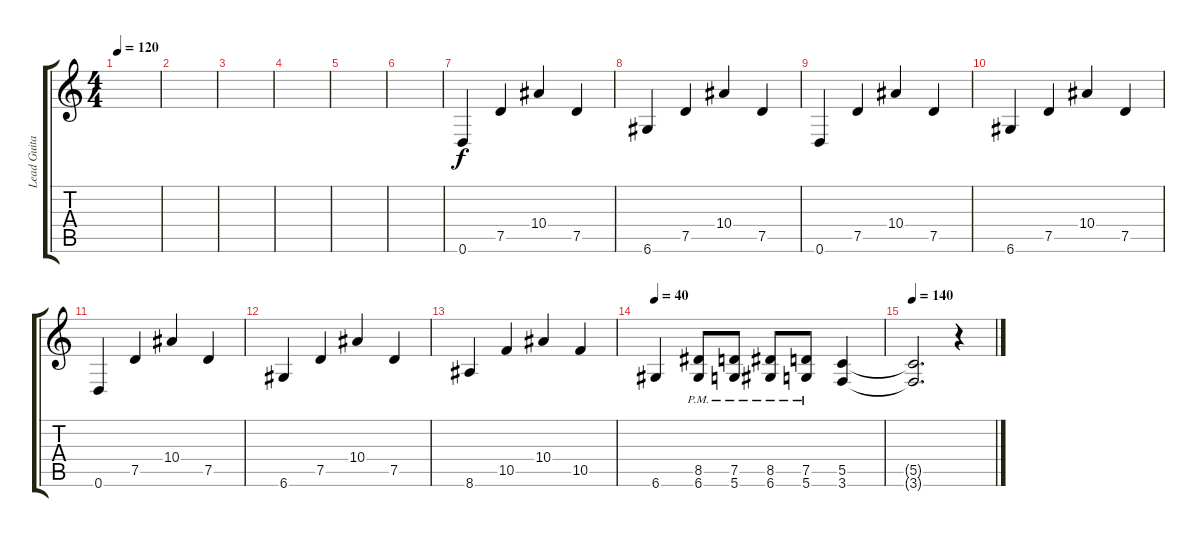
\track ("Lead Guitar" "Lead Guita") {instrument overdrivenguitar}
\staff {score tabs}
\tuning (D4 A3 F3 C3 G2 D2) {hide}
\ts (4 4)
\tempo 120
\clef g2
\ks c
|
|
|
|
|
|
0.6.4 7.5.4 10.4.4 7.5.4 |
6.6.4 7.5.4 10.4.4 7.5.4 |
0.6.4 7.5.4 10.4.4 7.5.4 |
6.6.4 7.5.4 10.4.4 7.5.4 |
0.6.4 7.5.4 10.4.4 7.5.4 |
6.6.4 7.5.4 10.4.4 7.5.4 |
8.6.4 10.5.4 10.4.4 10.5.4 |
\tempo 40
6.6.4 (8.5{pm} 6.6{pm}).8 (7.5{pm} 5.6{pm}).8 (8.5{pm} 6.6{pm}).8 (7.5{pm} 5.6{pm}).8 (5.5 3.6).4 |
\tempo 140
(5.5{t} 3.6{t}).2{d} r.4
